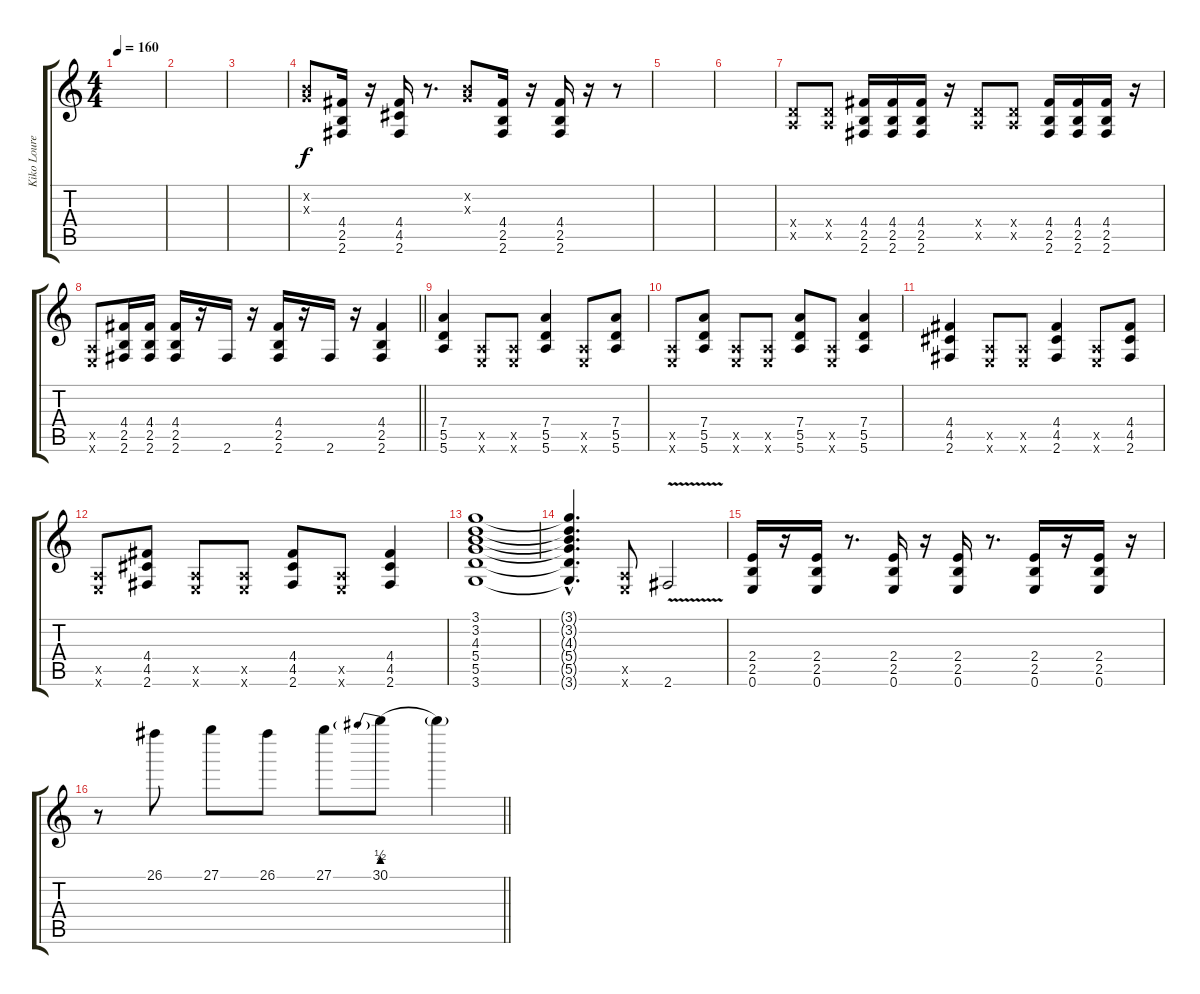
\track ("Kiko Loureiro" "Kiko Loure") {instrument overdrivenguitar}
\staff {score tabs}
\tuning (E4 B3 G3 D3 A2 E2) {hide}
\ts (4 4)
\tempo 160
\clef g2
\ks c
|
|
|
(0.2{x} 0.3{x}).8 (4.4 2.5 2.6).16 r.16 (4.4 4.5 2.6).16 r.8{d} (0.2{x} 0.3{x}).8 (4.4 2.5 2.6).16 r.16 (4.4 2.5 2.6).16 r.16 r.8 |
|
|
(0.4{x} 0.5{x}).8 (0.4{x} 0.5{x}).8 (4.4 2.5 2.6).16 (4.4 2.5 2.6).16 (4.4 2.5 2.6).16 r.16 (0.4{x} 0.5{x}).8 (0.4{x} 0.5{x}).8 (4.4 2.5 2.6).16 (4.4 2.5 2.6).16 (4.4 2.5 2.6).16 r.16 |
\barLineRight lightlight
(0.5{x} 0.6{x}).8 (4.4 2.5 2.6).16 (4.4 2.5 2.6).16 (4.4 2.5 2.6).16 r.16 2.6.16 r.16 (4.4 2.5 2.6).16 r.16 2.6.16 r.16 (4.4 2.5 2.6).4 |
(7.4 5.5 5.6).4 (0.5{x} 0.6{x}).8 (0.5{x} 0.6{x}).8 (7.4 5.5 5.6).4 (0.5{x} 0.6{x}).8 (7.4 5.5 5.6).8 |
(0.5{x} 0.6{x}).8 (7.4 5.5 5.6).8 (0.5{x} 0.6{x}).8 (0.5{x} 0.6{x}).8 (7.4 5.5 5.6).8 (0.5{x} 0.6{x}).8 (7.4 5.5 5.6).4 |
(4.4 4.5 2.6).4 (0.5{x} 0.6{x}).8 (0.5{x} 0.6{x}).8 (4.4 4.5 2.6).4 (0.5{x} 0.6{x}).8 (4.4 4.5 2.6).8 |
(0.5{x} 0.6{x}).8 (4.4 4.5 2.6).8 (0.5{x} 0.6{x}).8 (0.5{x} 0.6{x}).8 (4.4 4.5 2.6).8 (0.5{x} 0.6{x}).8 (4.4 4.5 2.6).4 |
(3.1 3.2 4.3 5.4 5.5 3.6).1 |
(3.1{hac t} 3.2{hac t} 4.3{hac t} 5.4{hac t} 5.5{hac t} 3.6{hac t}).4{d} (0.5{x} 0.6{x}).8 2.6{v}.2 |
(2.4 2.5 0.6).16 r.16 (2.4 2.5 0.6).16 r.8{d} (2.4 2.5 0.6).16 r.16 (2.4 2.5 0.6).16 r.8{d} (2.4 2.5 0.6).16 r.16 (2.4 2.5 0.6).16 r.16 |
\barLineRight lightlight
r.8 26.1.8 27.1.8 26.1.8 27.1.8 30.1{be (prebend 0 2 60 2)}.8 30.1{t}.4
